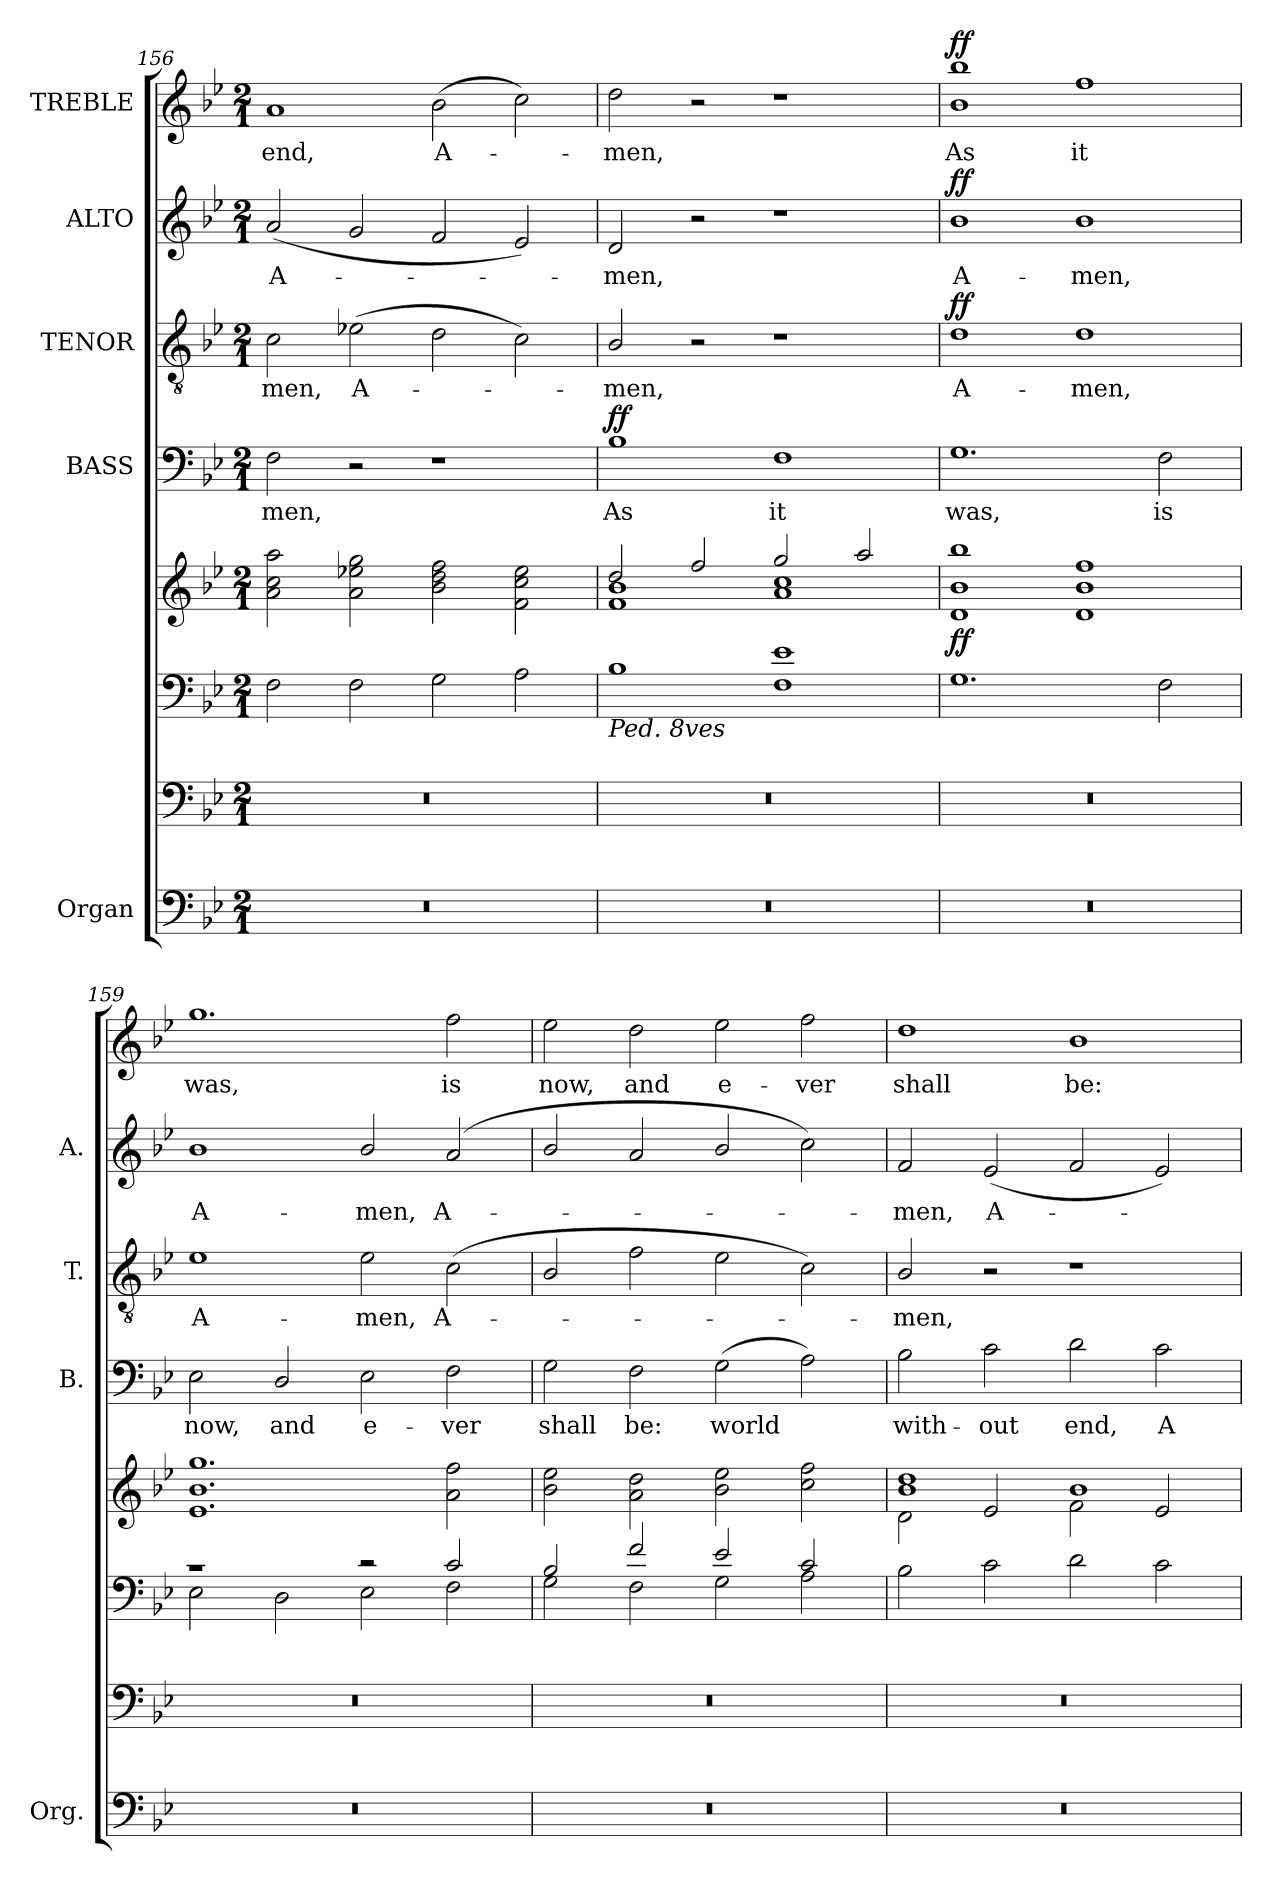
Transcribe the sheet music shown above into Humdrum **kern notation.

**kern	**kern	**kern	**kern	**dynam	**kern	**text	**dynam	**kern	**text	**dynam	**kern	**text	**dynam	**kern	**text	**dynam
*part5	*part5	*part5	*part5	*part5	*part4	*part4	*part4	*part3	*part3	*part3	*part2	*part2	*part2	*part1	*part1	*part1
*staff8	*staff7	*staff6	*staff5	*staff5/6/7/8	*staff4	*staff4	*staff4	*staff3	*staff3	*staff3	*staff2	*staff2	*staff2	*staff1	*staff1	*staff1
*I"Organ	*	*	*	*	*I"BASS	*	*	*I"TENOR	*	*	*I"ALTO	*	*	*I"TREBLE	*	*
*I'Org.	*	*	*	*	*I'B.	*	*	*I'T.	*	*	*I'A.	*	*	*	*	*
*clefF4	*clefF4	*clefF4	*clefG2	*	*clefF4	*	*	*clefGv2	*	*	*clefG2	*	*	*clefG2	*	*
*	*	*	*	*	*	*	*	*ITrd7c12	*	*	*	*	*	*	*	*
*k[b-e-]	*k[b-e-]	*k[b-e-]	*k[b-e-]	*	*k[b-e-]	*	*	*k[b-e-]	*	*	*k[b-e-]	*	*	*k[b-e-]	*	*
*B-:	*B-:	*B-:	*B-:	*	*B-:	*	*	*B-:	*	*	*B-:	*	*	*B-:	*	*
*M2/1	*M2/1	*M2/1	*M2/1	*	*M2/1	*	*	*M2/1	*	*	*M2/1	*	*	*M2/1	*	*
=156	=156	=156	=156	=156	=156	=156	=156	=156	=156	=156	=156	=156	=156	=156	=156	=156
!LO:N:vis=1	!LO:N:vis=1	!	!	!	!	!	!	!	!	!	!	!	!	!	!	!
!	!	!	!	!	!	!LO:LY:b:color=#000000	!	!	!	!	!	!	!	!	!	!
!	!	!	!	!	!	!	!	!	!LO:LY:b:color=#000000	!	!	!	!	!	!	!
!	!	!	!	!	!	!	!	!	!	!	!	!LO:LY:b:color=#000000	!	!	!	!
!	!	!	!	!	!	!	!	!	!	!	!	!	!	!	!LO:LY:b:color=#000000	!
0r	0r	2Fi\	2ai\ 2cci 2aai	.	2Fi\	-men,	.	2Ci\	-men,	.	(2ai/	A-	.	1ai	end,	.
!	!	!	!	!	!	!	!	!	!LO:LY:b:color=#000000	!	!	!	!	!	!	!
.	.	2Fi\	2ai\ 2ee-Xi 2ggi	.	2r	.	.	(2E-Xi\	A-	.	2gi/	.	.	.	.	.
!	!	!	!	!	!	!	!	!	!	!	!	!	!	!	!LO:LY:b:color=#000000	!
.	.	2Gi\	2b-i\ 2ddi 2ffi	.	1r	.	.	2Di\	.	.	2fi/	.	.	(2b-i\	A-	.
.	.	2Ai\	2fi\ 2cci 2ee-i	.	.	.	.	2Ci\)	.	.	2e-i/)	.	.	2cci\)	.	.
!!LO:PB:g=z
=157	=157	=157	=157	=157	=157	=157	=157	=157	=157	=157	=157	=157	=157	=157	=157	=157
!LO:N:vis=1	!LO:N:vis=1	!	!	!	!	!	!	!	!	!	!	!	!	!	!	!
*	*	*	*^	*	*	*	*	*	*	*	*	*	*	*	*	*
!	!	!	!	!	!	!	!LO:LY:b:color=#000000	!	!	!	!	!	!	!	!	!	!
!	!	!	!	!	!	!	!	!	!	!LO:LY:b:color=#000000	!	!	!	!	!	!	!
!	!	!	!	!	!	!	!	!	!	!	!	!	!LO:LY:b:color=#000000	!	!	!	!
!	!	!LO:TX:b:i:t=Ped. 8ves	!	!	!	!	!	!	!	!	!	!	!	!	!	!	!
!	!	!	!	!	!	!	!	!	!	!	!	!	!	!	!	!LO:LY:b:color=#000000	!
0r	0r	1B-i	2ddi/	1fi 1b-i	.	1B-i	As	ff	2BB-i/	-men,	.	2di/	-men,	.	2ddi\	-men,	.
.	.	.	2ffi/	.	.	.	.	.	2r	.	.	2r	.	.	2r	.	.
!	!	!	!	!	!	!	!LO:LY:b:color=#000000	!	!	!	!	!	!	!	!	!	!
.	.	1Fi 1e-i	2ggi/	1ai 1cci	.	1Fi	it	.	1r	.	.	1r	.	.	1r	.	.
.	.	.	2aai/	.	.	.	.	.	.	.	.	.	.	.	.	.	.
*	*	*	*v	*v	*	*	*	*	*	*	*	*	*	*	*	*	*
=158	=158	=158	=158	=158	=158	=158	=158	=158	=158	=158	=158	=158	=158	=158	=158	=158
!LO:N:vis=1	!LO:N:vis=1	!	!	!	!	!	!	!	!	!	!	!	!	!	!	!
!	!	!	!	!	!	!LO:LY:b:color=#000000	!	!	!	!	!	!	!	!	!	!
!	!	!	!	!	!	!	!	!	!LO:LY:b:color=#000000	!	!	!	!	!	!	!
!	!	!	!	!	!	!	!	!	!	!	!	!LO:LY:b:color=#000000	!	!	!	!
!	!	!	!	!	!	!	!	!	!	!	!	!	!	!	!LO:LY:b:color=#000000	!
0r	0r	1.Gi	1di 1b-i 1bb-i	ff	1.Gi	was,	.	1Di	A-	ff	1b-i	A-	ff	1b-i 1bb-i	As	ff
!	!	!	!	!	!	!	!	!	!LO:LY:b:color=#000000	!	!	!	!	!	!	!
!	!	!	!	!	!	!	!	!	!	!	!	!LO:LY:b:color=#000000	!	!	!	!
!	!	!	!	!	!	!	!	!	!	!	!	!	!	!	!LO:LY:b:color=#000000	!
.	.	.	1di 1b-i 1ffi	.	.	.	.	1Di	-men,	.	1b-i	-men,	.	1ffi	it	.
!	!	!	!	!	!	!LO:LY:b:color=#000000	!	!	!	!	!	!	!	!	!	!
.	.	2Fi\	.	.	2Fi\	is	.	.	.	.	.	.	.	.	.	.
=159	=159	=159	=159	=159	=159	=159	=159	=159	=159	=159	=159	=159	=159	=159	=159	=159
!LO:N:vis=1	!LO:N:vis=1	!	!	!	!	!	!	!	!	!	!	!	!	!	!	!
*	*	*^	*	*	*	*	*	*	*	*	*	*	*	*	*	*
!	!	!	!	!	!	!	!LO:LY:b:color=#000000	!	!	!	!	!	!	!	!	!	!
!	!	!	!	!	!	!	!	!	!	!LO:LY:b:color=#000000	!	!	!	!	!	!	!
!	!	!	!	!	!	!	!	!	!	!	!	!	!LO:LY:b:color=#000000	!	!	!	!
!	!	!	!	!	!	!	!	!	!	!	!	!	!	!	!	!LO:LY:b:color=#000000	!
0r	0r	1r	2E-i\	1.e-i 1.b-i 1.ggi	.	2E-i\	now,	.	1E-i	A-	.	1b-i	A-	.	1.ggi	was,	.
!	!	!	!	!	!	!	!LO:LY:b:color=#000000	!	!	!	!	!	!	!	!	!	!
.	.	.	2Di\	.	.	2Di/	and	.	.	.	.	.	.	.	.	.	.
!	!	!	!	!	!	!	!LO:LY:b:color=#000000	!	!	!	!	!	!	!	!	!	!
!	!	!	!	!	!	!	!	!	!	!LO:LY:b:color=#000000	!	!	!	!	!	!	!
!	!	!	!	!	!	!	!	!	!	!	!	!	!LO:LY:b:color=#000000	!	!	!	!
.	.	2r	2E-i\	.	.	2E-i\	e-	.	2E-i\	-men,	.	2b-i/	-men,	.	.	.	.
!	!	!	!	!	!	!	!LO:LY:b:color=#000000	!	!	!	!	!	!	!	!	!	!
!	!	!	!	!	!	!	!	!	!	!LO:LY:b:color=#000000	!	!	!	!	!	!	!
!	!	!	!	!	!	!	!	!	!	!	!	!	!LO:LY:b:color=#000000	!	!	!	!
!	!	!	!	!	!	!	!	!	!	!	!	!	!	!	!	!LO:LY:b:color=#000000	!
.	.	2ci/	2Fi\	2ai\ 2ffi	.	2Fi\	-ver	.	(2Ci\	A-	.	(2ai/	A-	.	2ffi\	is	.
=160	=160	=160	=160	=160	=160	=160	=160	=160	=160	=160	=160	=160	=160	=160	=160	=160	=160
!LO:N:vis=1	!LO:N:vis=1	!	!	!	!	!	!	!	!	!	!	!	!	!	!	!	!
!	!	!	!	!	!	!	!LO:LY:b:color=#000000	!	!	!	!	!	!	!	!	!	!
!	!	!	!	!	!	!	!	!	!	!	!	!	!	!	!	!LO:LY:b:color=#000000	!
0r	0r	2B-i/	2Gi\	2b-i\ 2ee-i	.	2Gi\	shall	.	2BB-i/	.	.	2b-i/	.	.	2ee-i\	now,	.
!	!	!	!	!	!	!	!LO:LY:b:color=#000000	!	!	!	!	!	!	!	!	!	!
!	!	!	!	!	!	!	!	!	!	!	!	!	!	!	!	!LO:LY:b:color=#000000	!
.	.	2fi/	2Fi\	2ai\ 2ddi	.	2Fi\	be:	.	2Fi\	.	.	2ai/	.	.	2ddi\	and	.
!	!	!	!	!	!	!	!LO:LY:b:color=#000000	!	!	!	!	!	!	!	!	!	!
!	!	!	!	!	!	!	!	!	!	!	!	!	!	!	!	!LO:LY:b:color=#000000	!
.	.	2e-i/	2Gi\	2b-i\ 2ee-i	.	(2Gi\	world	.	2E-i\	.	.	2b-i/	.	.	2ee-i\	e-	.
!	!	!	!	!	!	!	!	!	!	!	!	!	!	!	!	!LO:LY:b:color=#000000	!
.	.	2ci/	2Ai\	2cci\ 2ffi	.	2Ai\)	.	.	2Ci\)	.	.	2cci\)	.	.	2ffi\	-ver	.
!!LO:LB:g=z
=161	=161	=161	=161	=161	=161	=161	=161	=161	=161	=161	=161	=161	=161	=161	=161	=161	=161
!LO:N:vis=1	!LO:N:vis=1	!	!	!	!	!	!	!	!	!	!	!	!	!	!	!	!
*	*	*v	*v	*^	*	*	*	*	*	*	*	*	*	*	*	*	*
*	*	*^	*	*	*	*	*	*	*	*	*	*	*	*	*	*	*
!	!	!	!	!	!	!	!	!LO:LY:b:color=#000000	!	!	!	!	!	!	!	!	!	!
*	*	*v	*v	*	*	*	*	*	*	*	*	*	*	*	*	*	*	*
*	*	*^	*	*	*	*	*	*	*	*	*	*	*	*	*	*	*
!	!	!	!	!	!	!	!	!	!	!	!LO:LY:b:color=#000000	!	!	!	!	!	!	!
*	*	*v	*v	*	*	*	*	*	*	*	*	*	*	*	*	*	*	*
*	*	*^	*	*	*	*	*	*	*	*	*	*	*	*	*	*	*
!	!	!	!	!	!	!	!	!	!	!	!	!	!	!LO:LY:b:color=#000000	!	!	!	!
*	*	*v	*v	*	*	*	*	*	*	*	*	*	*	*	*	*	*	*
*	*	*^	*	*	*	*	*	*	*	*	*	*	*	*	*	*	*
!	!	!	!	!	!	!	!	!	!	!	!	!	!	!	!	!	!LO:LY:b:color=#000000	!
*	*	*v	*v	*	*	*	*	*	*	*	*	*	*	*	*	*	*	*
0r	0r	2B-i\	1b-i 1ddi	2di\	.	2B-i\	with-	.	2BB-i/	-men,	.	2fi/	-men,	.	1ddi	shall	.
!	!	!	!	!	!	!	!LO:LY:b:color=#000000	!	!	!	!	!	!	!	!	!	!
!	!	!	!	!	!	!	!	!	!	!	!	!	!LO:LY:b:color=#000000	!	!	!	!
.	.	2ci\	.	2e-i/	.	2ci\	-out	.	2r	.	.	(2e-i/	A-	.	.	.	.
!	!	!	!	!	!	!	!LO:LY:b:color=#000000	!	!	!	!	!	!	!	!	!	!
!	!	!	!	!	!	!	!	!	!	!	!	!	!	!	!	!LO:LY:b:color=#000000	!
.	.	2di\	1b-i	2fi\	.	2di\	end,	.	1r	.	.	2fi/	.	.	1b-i	be:	.
!	!	!	!	!	!	!	!LO:LY:b:color=#000000	!	!	!	!	!	!	!	!	!	!
.	.	2ci\	.	2e-i/	.	2ci\	A-	.	.	.	.	2e-i/)	.	.	.	.	.
*	*	*	*v	*v	*	*	*	*	*	*	*	*	*	*	*	*	*
=	=	=	=	=	=	=	=	=	=	=	=	=	=	=	=	=
*-	*-	*-	*-	*-	*-	*-	*-	*-	*-	*-	*-	*-	*-	*-	*-	*-
